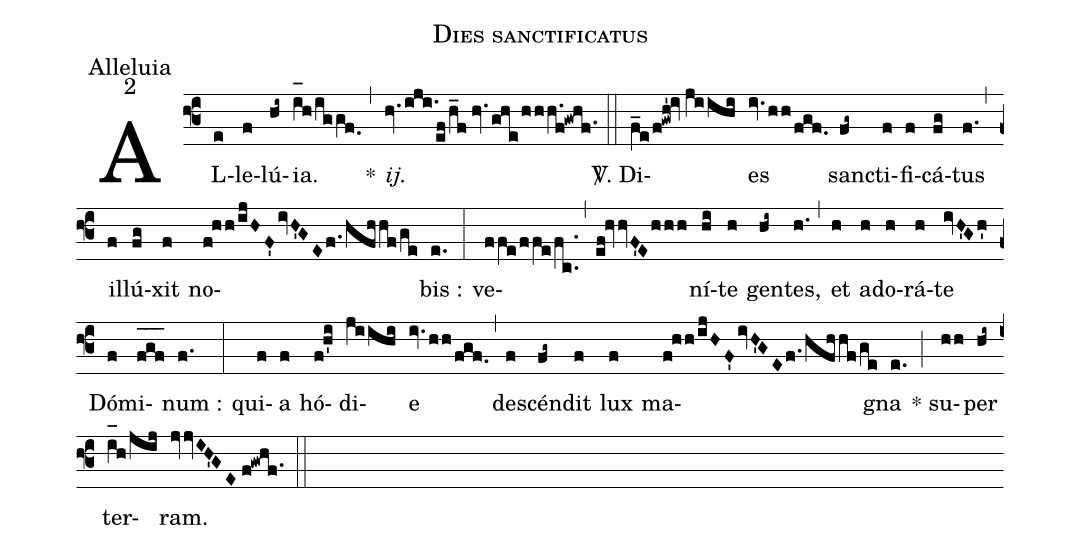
name:Dies sanctificatus;
office-part:Alleluia;
mode:2;
%%
(f3) AL(e)le(f)lú(hi~){ia}.(i_[oh:h]h/iggf.0) <clear>*(,) <i>ij.</i>(hv.iji./[-0.5]ef/h_f//hv.ghe/hhh.f!gwhf.1) (::) <sp>V/</sp>. Di(f_e/f!gwh'!iv//jiihi)es(iv.hh/fgf.) san(fg~)cti(f)fi(f)cá(fg)tus(f.) (,) il(f)lú(fg)xit(f) no(f!hh/ijHF'ivH'GEf./hfhhf/ge)bis :(e.) (:) ve(ffe/ffe/fc..)(,)(ef!hvvF'Ehhh)ní(hi)te(h) gen(hi~)tes,(h.) (,) et(h) ad(h)o(h)rá(h)te(ivH'Gh') Dó(f)mi(f_[oh:h]g_[oh:h]f_[oh:h])num :(f.) (:) qui(f)a(f) hó(f!h'i)di(jiihi)e(iv.hh/fgf.) (,) de(f)scén(fg~)dit(f) lux(f) ma(f!hh/ijHF'ivH'GEf./hfhhf/ge)gna(e.) (;) * su(hh)per(hi~) ter(i_[oh:h]h/jij)ram.(jvvIH'GE//f!gwhf.1) (::)
